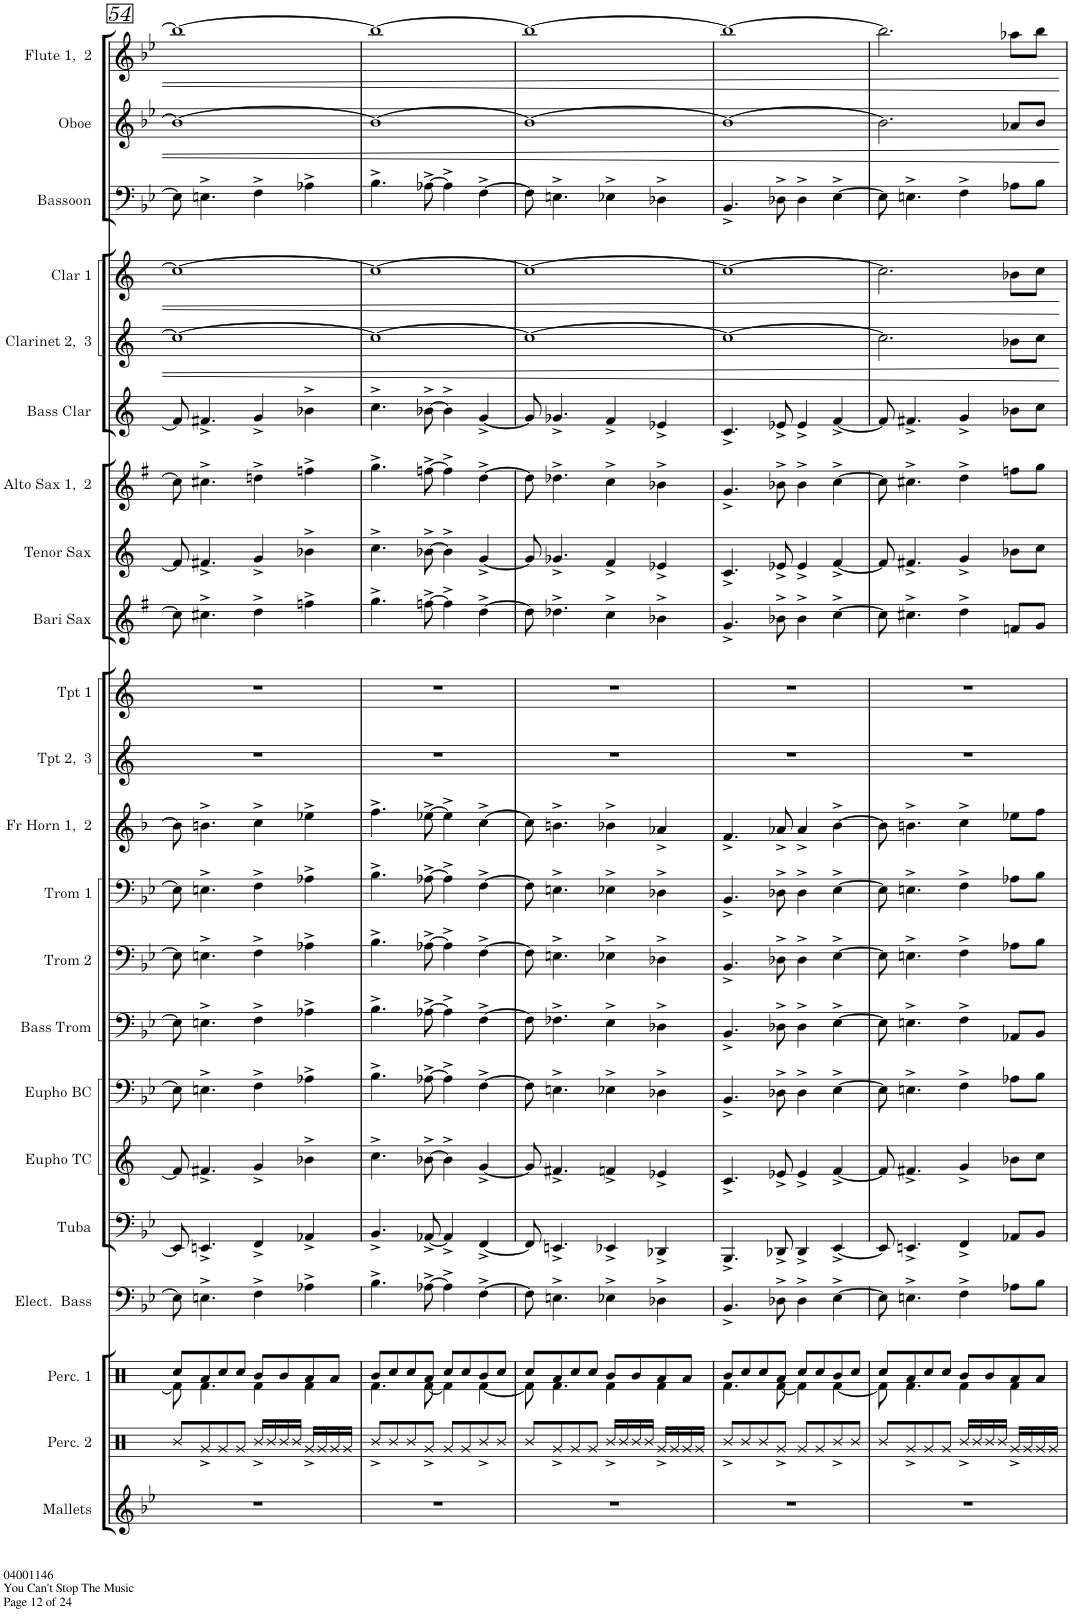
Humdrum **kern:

**kern	**kern	**kern	**kern	**kern	**kern	**kern	**kern	**kern	**kern	**kern	**kern	**kern	**kern	**kern	**kern	**kern	**kern	**kern	**kern	**kern	**kern
*part22	*part21	*part20	*part19	*part18	*part17	*part16	*part15	*part14	*part13	*part12	*part11	*part10	*part9	*part8	*part7	*part6	*part5	*part4	*part3	*part2	*part1
*staff22	*staff21	*staff20	*staff19	*staff18	*staff17	*staff16	*staff15	*staff14	*staff13	*staff12	*staff11	*staff10	*staff9	*staff8	*staff7	*staff6	*staff5	*staff4	*staff3	*staff2	*staff1
*I"Mallets	*I"Percussion 2	*I"Percussion 1	*I"Electric Bass	*I"Tuba	*I"Euphonium TC	*I"Euphonium BC	*I"Bass Trombone	*I"Trombone 2	*I"Trombone 1	*I"Fr Horn 1,  2	*I"Trumpet 2,  3	*I"Trumpet 1	*I"Baritone Saxophone	*I"Tenor Saxophone	*I"Alto Saxophone 1,  2	*I"Bass Clarinet	*I"Clarinet 2,  3	*I"Clarinet 1	*I"Bassoon	*I"Oboe	*I"Flute 1,  2
*I'Mallets	*I'Perc. 2	*I'Perc. 1	*I'Elect.  Bass	*I'Tuba	*I'Eupho TC	*I'Eupho BC	*I'Bass Trom	*I'Trom 2	*I'Trom 1	*I'Fr Horn 1,  2	*I'Tpt 2,  3	*I'Tpt 1	*I'Bari Sax	*I'Tenor Sax	*I'Alto Sax 1,  2	*I'Bass Clar	*I'Clarinet 2,  3	*I'Clar 1	*I'Bassoon	*I'Oboe	*I'Flute 1,  2
!!LO:PB:g=z
*clefG2	*clefX	*clefX	*clefF4	*clefF4	*clefG2	*clefF4	*clefF4	*clefF4	*clefF4	*clefG2	*clefG2	*clefG2	*clefG2	*clefG2	*clefG2	*clefG2	*clefG2	*clefG2	*clefF4	*clefG2	*clefG2
*Trd-14c-24	*	*	*Trd7c12	*	*Trd8c14	*	*	*	*	*Trd4c7	*Trd1c2	*Trd1c2	*Trd12c21	*Trd8c14	*Trd5c9	*Trd8c14	*Trd1c2	*Trd1c2	*Trd7c12	*Trd7c12	*
*k[b-e-]	*k[]	*k[]	*k[b-e-]	*k[b-e-]	*k[]	*k[b-e-]	*k[b-e-]	*k[b-e-]	*k[b-e-]	*k[b-]	*k[]	*k[]	*k[f#]	*k[]	*k[f#]	*k[]	*k[]	*k[]	*k[b-e-]	*k[b-e-]	*k[b-e-]
*M4/4	*M4/4	*M4/4	*M4/4	*M4/4	*M4/4	*M4/4	*M4/4	*M4/4	*M4/4	*M4/4	*M4/4	*M4/4	*M4/4	*M4/4	*M4/4	*M4/4	*M4/4	*M4/4	*M4/4	*M4/4	*M4/4
=54	=54	=54	=54	=54	=54	=54	=54	=54	=54	=54	=54	=54	=54	=54	=54	=54	=54	=54	=54	=54	=54
*	*	*^	*	*	*	*	*	*	*	*	*	*	*	*	*	*	*	*	*	*	*
1r	8R/L	8Rcc/L	8Rf\]	8E-\]	8EE-/]	8f/]	8E-\]	8E-\]	8E-\]	8E-\]	8b-\]	1r	1r	8cc\]	8f/]	8cc\]	8f/]	1cc_	1cc_	8E-\]	1b-_	1bb-_
.	8Rg^/	8Ra/	4.Rf\	4.En^\	4.EEn^/	4.f#X^/	4.En^\	4.En^\	4.En^\	4.En^\	4.bn^\	.	.	4.cc#X^\	4.f#X^/	4.cc#X^\	4.f#X^/	.	.	4.En^\	.	.
.	8Rg/	8Rcc/	.	.	.	.	.	.	.	.	.	.	.	.	.	.	.	.	.	.	.	.
.	8Rg/J	8Rcc/J	.	.	.	.	.	.	.	.	.	.	.	.	.	.	.	.	.	.	.	.
.	16R^/LL	8R/L	4Rf\	4F^\	4FF^/	4g^/	4F^\	4F^\	4F^\	4F^\	4cc^\	.	.	4dd^\	4g^/	4ddn^\	4g^/	.	.	4F^\	.	.
.	16R/	.	.	.	.	.	.	.	.	.	.	.	.	.	.	.	.	.	.	.	.	.
.	16R/	8R/	.	.	.	.	.	.	.	.	.	.	.	.	.	.	.	.	.	.	.	.
.	16R/JJ	.	.	.	.	.	.	.	.	.	.	.	.	.	.	.	.	.	.	.	.	.
.	16Rg^/LL	8Ra/	4Rf\	4A-X^\	4AA-X^/	4b-X^\	4A-X^\	4A-X^\	4A-X^\	4A-X^\	4ee-X^\	.	.	4ffn^\	4b-X^\	4ffn^\	4b-X^\	.	.	4A-X^\	.	.
.	16Rg/	.	.	.	.	.	.	.	.	.	.	.	.	.	.	.	.	.	.	.	.	.
.	16Rg/	8Ra/J	.	.	.	.	.	.	.	.	.	.	.	.	.	.	.	.	.	.	.	.
.	16Rg/JJ	.	.	.	.	.	.	.	.	.	.	.	.	.	.	.	.	.	.	.	.	.
=55	=55	=55	=55	=55	=55	=55	=55	=55	=55	=55	=55	=55	=55	=55	=55	=55	=55	=55	=55	=55	=55	=55
1r	8R^/L	8R/L	4.Rf\	4.B-^\	4.BB-^/	4.cc^\	4.B-^\	4.B-^\	4.B-^\	4.B-^\	4.ff^\	1r	1r	4.gg^\	4.cc^\	4.gg^\	4.cc^\	1cc_	1cc_	4.B-^\	1b-_	1bb-_
.	8R/	8Rcc/	.	.	.	.	.	.	.	.	.	.	.	.	.	.	.	.	.	.	.	.
.	8R/	8Rcc/	.	.	.	.	.	.	.	.	.	.	.	.	.	.	.	.	.	.	.	.
.	8Rg^/J	8Ra/J	[8Rf\	[8A-X^\	[8AA-X^/	[8b-X^\	[8A-X^\	[8A-X^\	[8A-X^\	[8A-X^\	[8ee-X^\	.	.	[8ffn^\	[8b-X^\	[8ffn^\	[8b-X^\	.	.	[8A-X^\	.	.
.	8Rg/L	8Rcc/L	4Rf\]	4A-^\]	4AA-^/]	4b-^\]	4A-^\]	4A-^\]	4A-^\]	4A-^\]	4ee-^\]	.	.	4ff^\]	4b-^\]	4ff^\]	4b-^\]	.	.	4A-^\]	.	.
.	8Rg/	8Rcc/	.	.	.	.	.	.	.	.	.	.	.	.	.	.	.	.	.	.	.	.
.	8R^/	8R/	[4Rf\	[4F^\	[4FF^/	[4g^/	[4F^\	[4F^\	[4F^\	[4F^\	[4cc^\	.	.	[4dd^\	[4g^/	[4dd^\	[4g^/	.	.	[4F^\	.	.
.	8R/J	8Rcc/J	.	.	.	.	.	.	.	.	.	.	.	.	.	.	.	.	.	.	.	.
=56	=56	=56	=56	=56	=56	=56	=56	=56	=56	=56	=56	=56	=56	=56	=56	=56	=56	=56	=56	=56	=56	=56
1r	8R/L	8Rcc/L	8Rf\]	8F\]	8FF/]	8g/]	8F\]	8F\]	8F\]	8F\]	8cc\]	1r	1r	8dd\]	8g/]	8dd\]	8g/]	1cc_	1cc_	8F\]	1b-_	1bb-_
.	8Rg^/	8Ra/	4.Rf\	4.En^\	4.EEn^/	4.f#X^/	4.En^\	4.F-X^\	4.En^\	4.En^\	4.bn^\	.	.	4.dd-X^\	4.g-X^/	4.dd-X^\	4.g-X^/	.	.	4.En^\	.	.
.	8Rg/	8Rcc/	.	.	.	.	.	.	.	.	.	.	.	.	.	.	.	.	.	.	.	.
.	8Rg/J	8Rcc/J	.	.	.	.	.	.	.	.	.	.	.	.	.	.	.	.	.	.	.	.
.	16R^/LL	8R/L	4Rf\	4E-X^\	4EE-X^/	4fn^/	4E-X^\	4E-^\	4E-X^\	4E-X^\	4b-X^\	.	.	4cc^\	4f^/	4cc^\	4f^/	.	.	4E-X^\	.	.
.	16R/	.	.	.	.	.	.	.	.	.	.	.	.	.	.	.	.	.	.	.	.	.
.	16R/	8R/	.	.	.	.	.	.	.	.	.	.	.	.	.	.	.	.	.	.	.	.
.	16R/JJ	.	.	.	.	.	.	.	.	.	.	.	.	.	.	.	.	.	.	.	.	.
.	16Rg^/LL	8Ra/	4Rf\	4D-X^\	4DD-X^/	4e-X^/	4D-X^\	4D-X^\	4D-X^\	4D-X^\	4a-X^/	.	.	4b-X^\	4e-X^/	4b-X^\	4e-X^/	.	.	4D-X^\	.	.
.	16Rg/	.	.	.	.	.	.	.	.	.	.	.	.	.	.	.	.	.	.	.	.	.
.	16Rg/	8Ra/J	.	.	.	.	.	.	.	.	.	.	.	.	.	.	.	.	.	.	.	.
.	16Rg/JJ	.	.	.	.	.	.	.	.	.	.	.	.	.	.	.	.	.	.	.	.	.
=57	=57	=57	=57	=57	=57	=57	=57	=57	=57	=57	=57	=57	=57	=57	=57	=57	=57	=57	=57	=57	=57	=57
1r	8R^/L	8R/L	4.Rf\	4.BB-^/	4.BBB-^/	4.c^/	4.BB-^/	4.BB-^/	4.BB-^/	4.BB-^/	4.f^/	1r	1r	4.g^/	4.c^/	4.g^/	4.c^/	1cc_	1cc_	4.BB-^/	1b-_	1bb-_
.	8R/	8Rcc/	.	.	.	.	.	.	.	.	.	.	.	.	.	.	.	.	.	.	.	.
.	8R/	8Rcc/	.	.	.	.	.	.	.	.	.	.	.	.	.	.	.	.	.	.	.	.
.	8Rg^/J	8Ra/J	[8Rf\	8D-X^\	8DD-X^/	8e-X^/	8D-X^\	8D-X^\	8D-X^\	8D-X^\	8a-X^/	.	.	8b-X^\	8e-X^/	8b-X^\	8e-X^/	.	.	8D-X^\	.	.
.	8Rg/L	8Rcc/L	4Rf\]	4D-^\	4DD-^/	4e-^/	4D-^\	4D-^\	4D-^\	4D-^\	4a-^/	.	.	4b-^\	4e-^/	4b-^\	4e-^/	.	.	4D-^\	.	.
.	8Rg/	8Rcc/	.	.	.	.	.	.	.	.	.	.	.	.	.	.	.	.	.	.	.	.
.	8R^/	8R/	[4Rf\	[4E-^\	[4EE-^/	[4f^/	[4E-^\	[4E-^\	[4E-^\	[4E-^\	[4b-^\	.	.	[4cc^\	[4f^/	[4cc^\	[4f^/	.	.	[4E-^\	.	.
.	8R/J	8Rcc/J	.	.	.	.	.	.	.	.	.	.	.	.	.	.	.	.	.	.	.	.
=58	=58	=58	=58	=58	=58	=58	=58	=58	=58	=58	=58	=58	=58	=58	=58	=58	=58	=58	=58	=58	=58	=58
1r	8R/L	8Rcc/L	8Rf\]	8E-\]	8EE-/]	8f/]	8E-\]	8E-\]	8E-\]	8E-\]	8b-\]	1r	1r	8cc\]	8f/]	8cc\]	8f/]	2.cc\]	2.cc\]	8E-\]	2.b-\]	2.bb-\]
.	8Rg^/	8Ra/	4.Rf\	4.En^\	4.EEn^/	4.f#X^/	4.En^\	4.En^\	4.En^\	4.En^\	4.bn^\	.	.	4.cc#X^\	4.f#X^/	4.cc#X^\	4.f#X^/	.	.	4.En^\	.	.
.	8Rg/	8Rcc/	.	.	.	.	.	.	.	.	.	.	.	.	.	.	.	.	.	.	.	.
.	8Rg/J	8Rcc/J	.	.	.	.	.	.	.	.	.	.	.	.	.	.	.	.	.	.	.	.
.	16R^/LL	8R/L	4Rf\	4F^\	4FF^/	4g^/	4F^\	4F^\	4F^\	4F^\	4cc^\	.	.	4dd^\	4g^/	4dd^\	4g^/	.	.	4F^\	.	.
.	16R/	.	.	.	.	.	.	.	.	.	.	.	.	.	.	.	.	.	.	.	.	.
.	16R/	8R/	.	.	.	.	.	.	.	.	.	.	.	.	.	.	.	.	.	.	.	.
.	16R/JJ	.	.	.	.	.	.	.	.	.	.	.	.	.	.	.	.	.	.	.	.	.
.	16Rg^/LL	8Ra/	4Rf\	8A-X\L	8AA-X/L	8b-X\L	8A-X\L	8AA-X/L	8A-X\L	8A-X\L	8ee-X\L	.	.	8fn/L	8b-X\L	8ffn\L	8b-X\L	8b-X\L	8b-X\L	8A-X\L	8a-X/L	8aa-X\L
.	16Rg/	.	.	.	.	.	.	.	.	.	.	.	.	.	.	.	.	.	.	.	.	.
.	16Rg/	8Ra/J	.	8B-\J	8BB-/J	8cc\J	8B-\J	8BB-/J	8B-\J	8B-\J	8ff\J	.	.	8g/J	8cc\J	8gg\J	8cc\J	8cc\J	8cc\J	8B-\J	8b-/J	8bb-\J
.	16Rg/JJ	.	.	.	.	.	.	.	.	.	.	.	.	.	.	.	.	.	.	.	.	.
*	*	*v	*v	*	*	*	*	*	*	*	*	*	*	*	*	*	*	*	*	*	*	*
=	=	=	=	=	=	=	=	=	=	=	=	=	=	=	=	=	=	=	=	=	=
*-	*-	*-	*-	*-	*-	*-	*-	*-	*-	*-	*-	*-	*-	*-	*-	*-	*-	*-	*-	*-	*-
